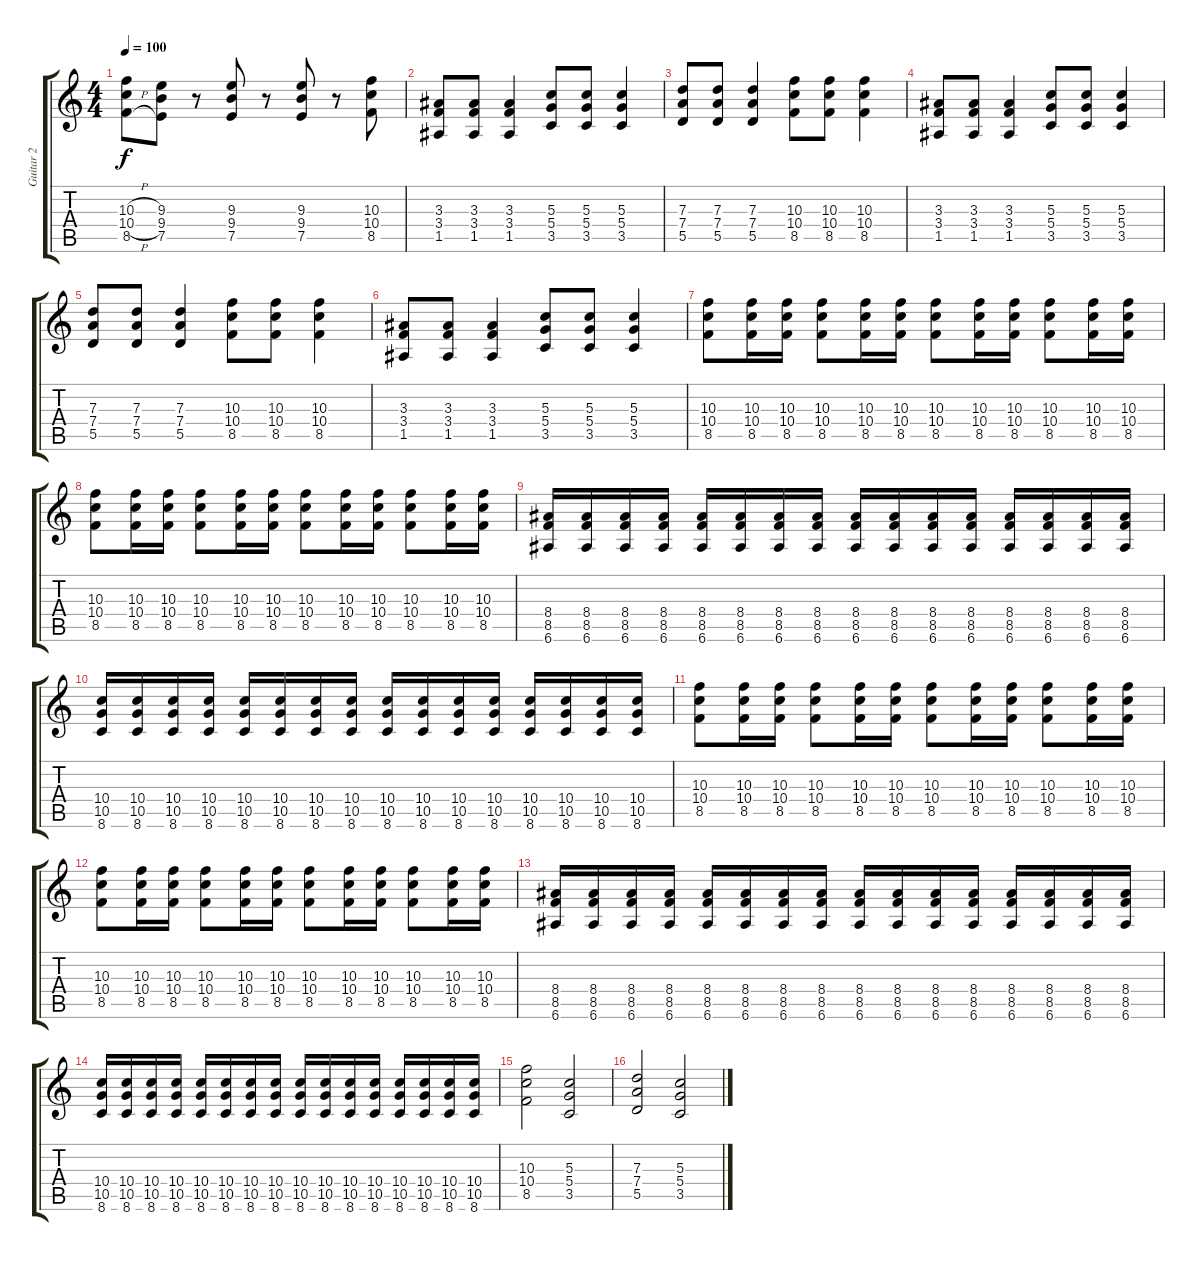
\track ("Guitar 2" "Guitar 2") {instrument distortionguitar}
\staff {score tabs}
\tuning (E4 B3 G3 D3 A2 E2) {hide}
\ts (4 4)
\tempo 100
\clef g2
\ks c
(10.3{h} 10.4{h} 8.5{h}).8{dy f} (9.3 9.4 7.5).8 r.8 (9.3 9.4 7.5).8 r.8 (9.3 9.4 7.5).8 r.8 (10.3 10.4 8.5).8 |
(3.3 3.4 1.5).8 (3.3 3.4 1.5).8 (3.3 3.4 1.5).4 (5.3 5.4 3.5).8 (5.3 5.4 3.5).8 (5.3 5.4 3.5).4 |
(7.3 7.4 5.5).8 (7.3 7.4 5.5).8 (7.3 7.4 5.5).4 (10.3 10.4 8.5).8 (10.3 10.4 8.5).8 (10.3 10.4 8.5).4 |
(3.3 3.4 1.5).8 (3.3 3.4 1.5).8 (3.3 3.4 1.5).4 (5.3 5.4 3.5).8 (5.3 5.4 3.5).8 (5.3 5.4 3.5).4 |
(7.3 7.4 5.5).8 (7.3 7.4 5.5).8 (7.3 7.4 5.5).4 (10.3 10.4 8.5).8 (10.3 10.4 8.5).8 (10.3 10.4 8.5).4 |
(3.3 3.4 1.5).8 (3.3 3.4 1.5).8 (3.3 3.4 1.5).4 (5.3 5.4 3.5).8 (5.3 5.4 3.5).8 (5.3 5.4 3.5).4 |
(10.3 10.4 8.5).8 (10.3 10.4 8.5).16 (10.3 10.4 8.5).16 (10.3 10.4 8.5).8 (10.3 10.4 8.5).16 (10.3 10.4 8.5).16 (10.3 10.4 8.5).8 (10.3 10.4 8.5).16 (10.3 10.4 8.5).16 (10.3 10.4 8.5).8 (10.3 10.4 8.5).16 (10.3 10.4 8.5).16 |
(10.3 10.4 8.5).8 (10.3 10.4 8.5).16 (10.3 10.4 8.5).16 (10.3 10.4 8.5).8 (10.3 10.4 8.5).16 (10.3 10.4 8.5).16 (10.3 10.4 8.5).8 (10.3 10.4 8.5).16 (10.3 10.4 8.5).16 (10.3 10.4 8.5).8 (10.3 10.4 8.5).16 (10.3 10.4 8.5).16 |
(8.4 8.5 6.6).16 (8.4 8.5 6.6).16 (8.4 8.5 6.6).16 (8.4 8.5 6.6).16 (8.4 8.5 6.6).16 (8.4 8.5 6.6).16 (8.4 8.5 6.6).16 (8.4 8.5 6.6).16 (8.4 8.5 6.6).16 (8.4 8.5 6.6).16 (8.4 8.5 6.6).16 (8.4 8.5 6.6).16 (8.4 8.5 6.6).16 (8.4 8.5 6.6).16 (8.4 8.5 6.6).16 (8.4 8.5 6.6).16 |
(10.4 10.5 8.6).16 (10.4 10.5 8.6).16 (10.4 10.5 8.6).16 (10.4 10.5 8.6).16 (10.4 10.5 8.6).16 (10.4 10.5 8.6).16 (10.4 10.5 8.6).16 (10.4 10.5 8.6).16 (10.4 10.5 8.6).16 (10.4 10.5 8.6).16 (10.4 10.5 8.6).16 (10.4 10.5 8.6).16 (10.4 10.5 8.6).16 (10.4 10.5 8.6).16 (10.4 10.5 8.6).16 (10.4 10.5 8.6).16 |
(10.3 10.4 8.5).8 (10.3 10.4 8.5).16 (10.3 10.4 8.5).16 (10.3 10.4 8.5).8 (10.3 10.4 8.5).16 (10.3 10.4 8.5).16 (10.3 10.4 8.5).8 (10.3 10.4 8.5).16 (10.3 10.4 8.5).16 (10.3 10.4 8.5).8 (10.3 10.4 8.5).16 (10.3 10.4 8.5).16 |
(10.3 10.4 8.5).8 (10.3 10.4 8.5).16 (10.3 10.4 8.5).16 (10.3 10.4 8.5).8 (10.3 10.4 8.5).16 (10.3 10.4 8.5).16 (10.3 10.4 8.5).8 (10.3 10.4 8.5).16 (10.3 10.4 8.5).16 (10.3 10.4 8.5).8 (10.3 10.4 8.5).16 (10.3 10.4 8.5).16 |
(8.4 8.5 6.6).16 (8.4 8.5 6.6).16 (8.4 8.5 6.6).16 (8.4 8.5 6.6).16 (8.4 8.5 6.6).16 (8.4 8.5 6.6).16 (8.4 8.5 6.6).16 (8.4 8.5 6.6).16 (8.4 8.5 6.6).16 (8.4 8.5 6.6).16 (8.4 8.5 6.6).16 (8.4 8.5 6.6).16 (8.4 8.5 6.6).16 (8.4 8.5 6.6).16 (8.4 8.5 6.6).16 (8.4 8.5 6.6).16 |
(10.4 10.5 8.6).16 (10.4 10.5 8.6).16 (10.4 10.5 8.6).16 (10.4 10.5 8.6).16 (10.4 10.5 8.6).16 (10.4 10.5 8.6).16 (10.4 10.5 8.6).16 (10.4 10.5 8.6).16 (10.4 10.5 8.6).16 (10.4 10.5 8.6).16 (10.4 10.5 8.6).16 (10.4 10.5 8.6).16 (10.4 10.5 8.6).16 (10.4 10.5 8.6).16 (10.4 10.5 8.6).16 (10.4 10.5 8.6).16 |
(10.3 10.4 8.5).2 (5.3 5.4 3.5).2 |
(7.3 7.4 5.5).2 (5.3 5.4 3.5).2
